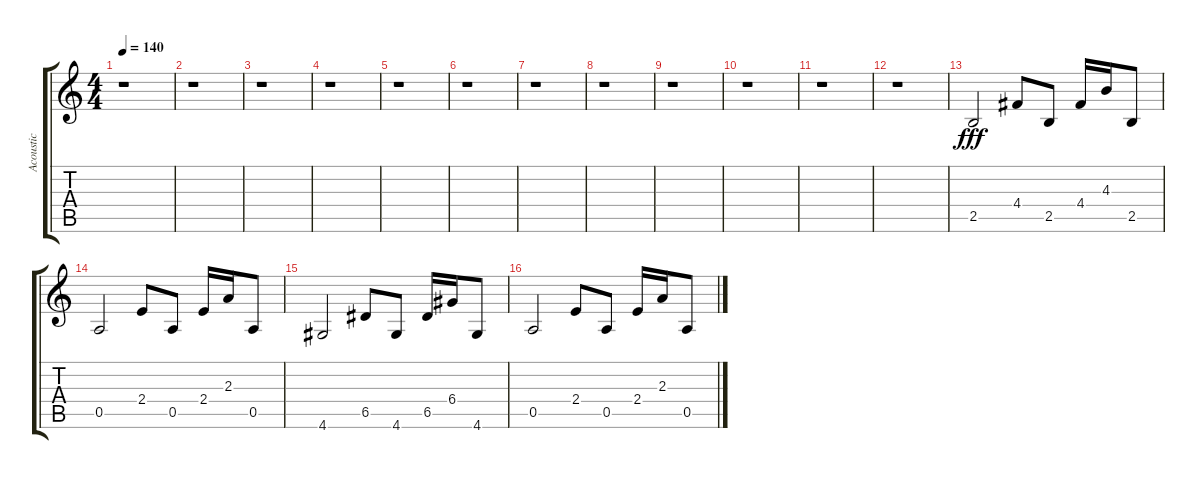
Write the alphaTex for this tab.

\track ("Acoustic" "Acoustic") {instrument acousticguitarsteel}
\staff {score tabs}
\tuning (E4 B3 G3 D3 A2 E2) {hide}
\ts (4 4)
\tempo 140
\clef g2
\ks c
r.1{dy fff} |
r.1 |
r.1 |
r.1 |
r.1 |
r.1 |
r.1 |
r.1 |
r.1 |
r.1 |
r.1 |
r.1 |
2.5.2{volume 16} 4.4.8 2.5.8 4.4.16 4.3.16 2.5.8 |
0.5.2 2.4.8 0.5.8 2.4.16 2.3.16 0.5.8 |
4.6.2 6.5.8 4.6.8 6.5.16 6.4.16 4.6.8 |
0.5.2 2.4.8 0.5.8 2.4.16 2.3.16 0.5.8
